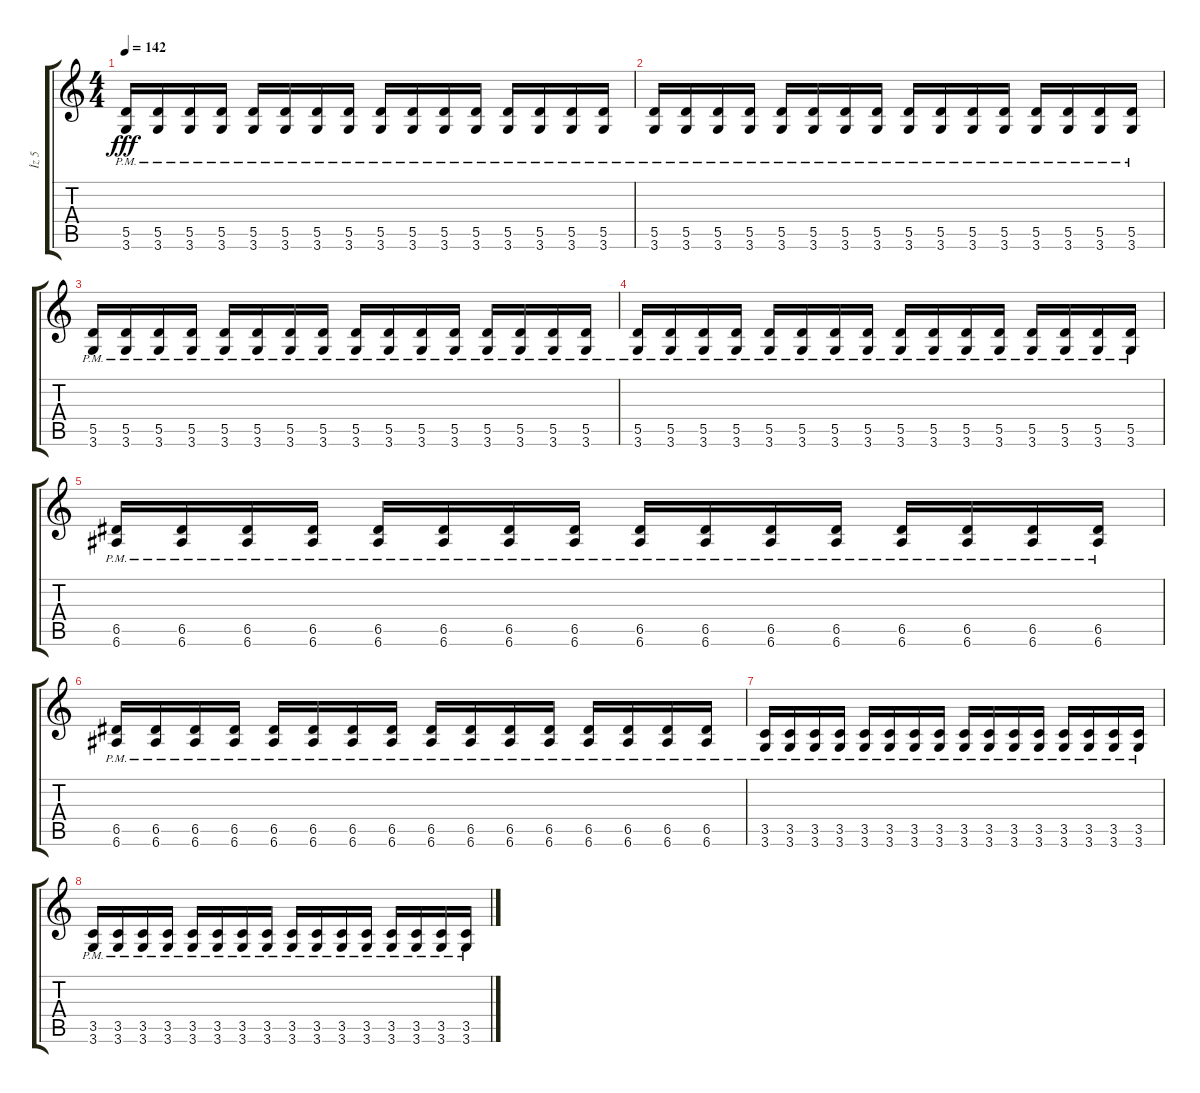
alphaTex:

\track ("İz 5" "İz 5") {instrument distortionguitar}
\staff {score tabs}
\tuning (E4 B3 G3 D3 A2 E2) {hide}
\ts (4 4)
\tempo 142
\clef g2
\ks c
(5.5{pm} 3.6{pm}).16{dy fff} (5.5{pm} 3.6{pm}).16 (5.5{pm} 3.6{pm}).16 (5.5{pm} 3.6{pm}).16 (5.5{pm} 3.6{pm}).16 (5.5{pm} 3.6{pm}).16 (5.5{pm} 3.6{pm}).16 (5.5{pm} 3.6{pm}).16 (5.5{pm} 3.6{pm}).16 (5.5{pm} 3.6{pm}).16 (5.5{pm} 3.6{pm}).16 (5.5{pm} 3.6{pm}).16 (5.5{pm} 3.6{pm}).16 (5.5{pm} 3.6{pm}).16 (5.5{pm} 3.6{pm}).16 (5.5{pm} 3.6{pm}).16 |
(5.5{pm} 3.6{pm}).16 (5.5{pm} 3.6{pm}).16 (5.5{pm} 3.6{pm}).16 (5.5{pm} 3.6{pm}).16 (5.5{pm} 3.6{pm}).16 (5.5{pm} 3.6{pm}).16 (5.5{pm} 3.6{pm}).16 (5.5{pm} 3.6{pm}).16 (5.5{pm} 3.6{pm}).16 (5.5{pm} 3.6{pm}).16 (5.5{pm} 3.6{pm}).16 (5.5{pm} 3.6{pm}).16 (5.5{pm} 3.6{pm}).16 (5.5{pm} 3.6{pm}).16 (5.5{pm} 3.6{pm}).16 (5.5{pm} 3.6{pm}).16 |
(5.5{pm} 3.6{pm}).16 (5.5{pm} 3.6{pm}).16 (5.5{pm} 3.6{pm}).16 (5.5{pm} 3.6{pm}).16 (5.5{pm} 3.6{pm}).16 (5.5{pm} 3.6{pm}).16 (5.5{pm} 3.6{pm}).16 (5.5{pm} 3.6{pm}).16 (5.5{pm} 3.6{pm}).16 (5.5{pm} 3.6{pm}).16 (5.5{pm} 3.6{pm}).16 (5.5{pm} 3.6{pm}).16 (5.5{pm} 3.6{pm}).16 (5.5{pm} 3.6{pm}).16 (5.5{pm} 3.6{pm}).16 (5.5{pm} 3.6{pm}).16 |
(5.5{pm} 3.6{pm}).16 (5.5{pm} 3.6{pm}).16 (5.5{pm} 3.6{pm}).16 (5.5{pm} 3.6{pm}).16 (5.5{pm} 3.6{pm}).16 (5.5{pm} 3.6{pm}).16 (5.5{pm} 3.6{pm}).16 (5.5{pm} 3.6{pm}).16 (5.5{pm} 3.6{pm}).16 (5.5{pm} 3.6{pm}).16 (5.5{pm} 3.6{pm}).16 (5.5{pm} 3.6{pm}).16 (5.5{pm} 3.6{pm}).16 (5.5{pm} 3.6{pm}).16 (5.5{pm} 3.6{pm}).16 (5.5{pm} 3.6{pm}).16 |
(6.5{pm} 6.6{pm}).16 (6.5{pm} 6.6{pm}).16 (6.5{pm} 6.6{pm}).16 (6.5{pm} 6.6{pm}).16 (6.5{pm} 6.6{pm}).16 (6.5{pm} 6.6{pm}).16 (6.5{pm} 6.6{pm}).16 (6.5{pm} 6.6{pm}).16 (6.5{pm} 6.6{pm}).16 (6.5{pm} 6.6{pm}).16 (6.5{pm} 6.6{pm}).16 (6.5{pm} 6.6{pm}).16 (6.5{pm} 6.6{pm}).16 (6.5{pm} 6.6{pm}).16 (6.5{pm} 6.6{pm}).16 (6.5{pm} 6.6{pm}).16 |
(6.5{pm} 6.6{pm}).16 (6.5{pm} 6.6{pm}).16 (6.5{pm} 6.6{pm}).16 (6.5{pm} 6.6{pm}).16 (6.5{pm} 6.6{pm}).16 (6.5{pm} 6.6{pm}).16 (6.5{pm} 6.6{pm}).16 (6.5{pm} 6.6{pm}).16 (6.5{pm} 6.6{pm}).16 (6.5{pm} 6.6{pm}).16 (6.5{pm} 6.6{pm}).16 (6.5{pm} 6.6{pm}).16 (6.5{pm} 6.6{pm}).16 (6.5{pm} 6.6{pm}).16 (6.5{pm} 6.6{pm}).16 (6.5{pm} 6.6{pm}).16 |
(3.5{pm} 3.6{pm}).16 (3.5{pm} 3.6{pm}).16 (3.5{pm} 3.6{pm}).16 (3.5{pm} 3.6{pm}).16 (3.5{pm} 3.6{pm}).16 (3.5{pm} 3.6{pm}).16 (3.5{pm} 3.6{pm}).16 (3.5{pm} 3.6{pm}).16 (3.5{pm} 3.6{pm}).16 (3.5{pm} 3.6{pm}).16 (3.5{pm} 3.6{pm}).16 (3.5{pm} 3.6{pm}).16 (3.5{pm} 3.6{pm}).16 (3.5{pm} 3.6{pm}).16 (3.5{pm} 3.6{pm}).16 (3.5{pm} 3.6{pm}).16 |
(3.5{pm} 3.6{pm}).16 (3.5{pm} 3.6{pm}).16 (3.5{pm} 3.6{pm}).16 (3.5{pm} 3.6{pm}).16 (3.5{pm} 3.6{pm}).16 (3.5{pm} 3.6{pm}).16 (3.5{pm} 3.6{pm}).16 (3.5{pm} 3.6{pm}).16 (3.5{pm} 3.6{pm}).16 (3.5{pm} 3.6{pm}).16 (3.5{pm} 3.6{pm}).16 (3.5{pm} 3.6{pm}).16 (3.5{pm} 3.6{pm}).16 (3.5{pm} 3.6{pm}).16 (3.5{pm} 3.6{pm}).16 (3.5{pm} 3.6{pm}).16
